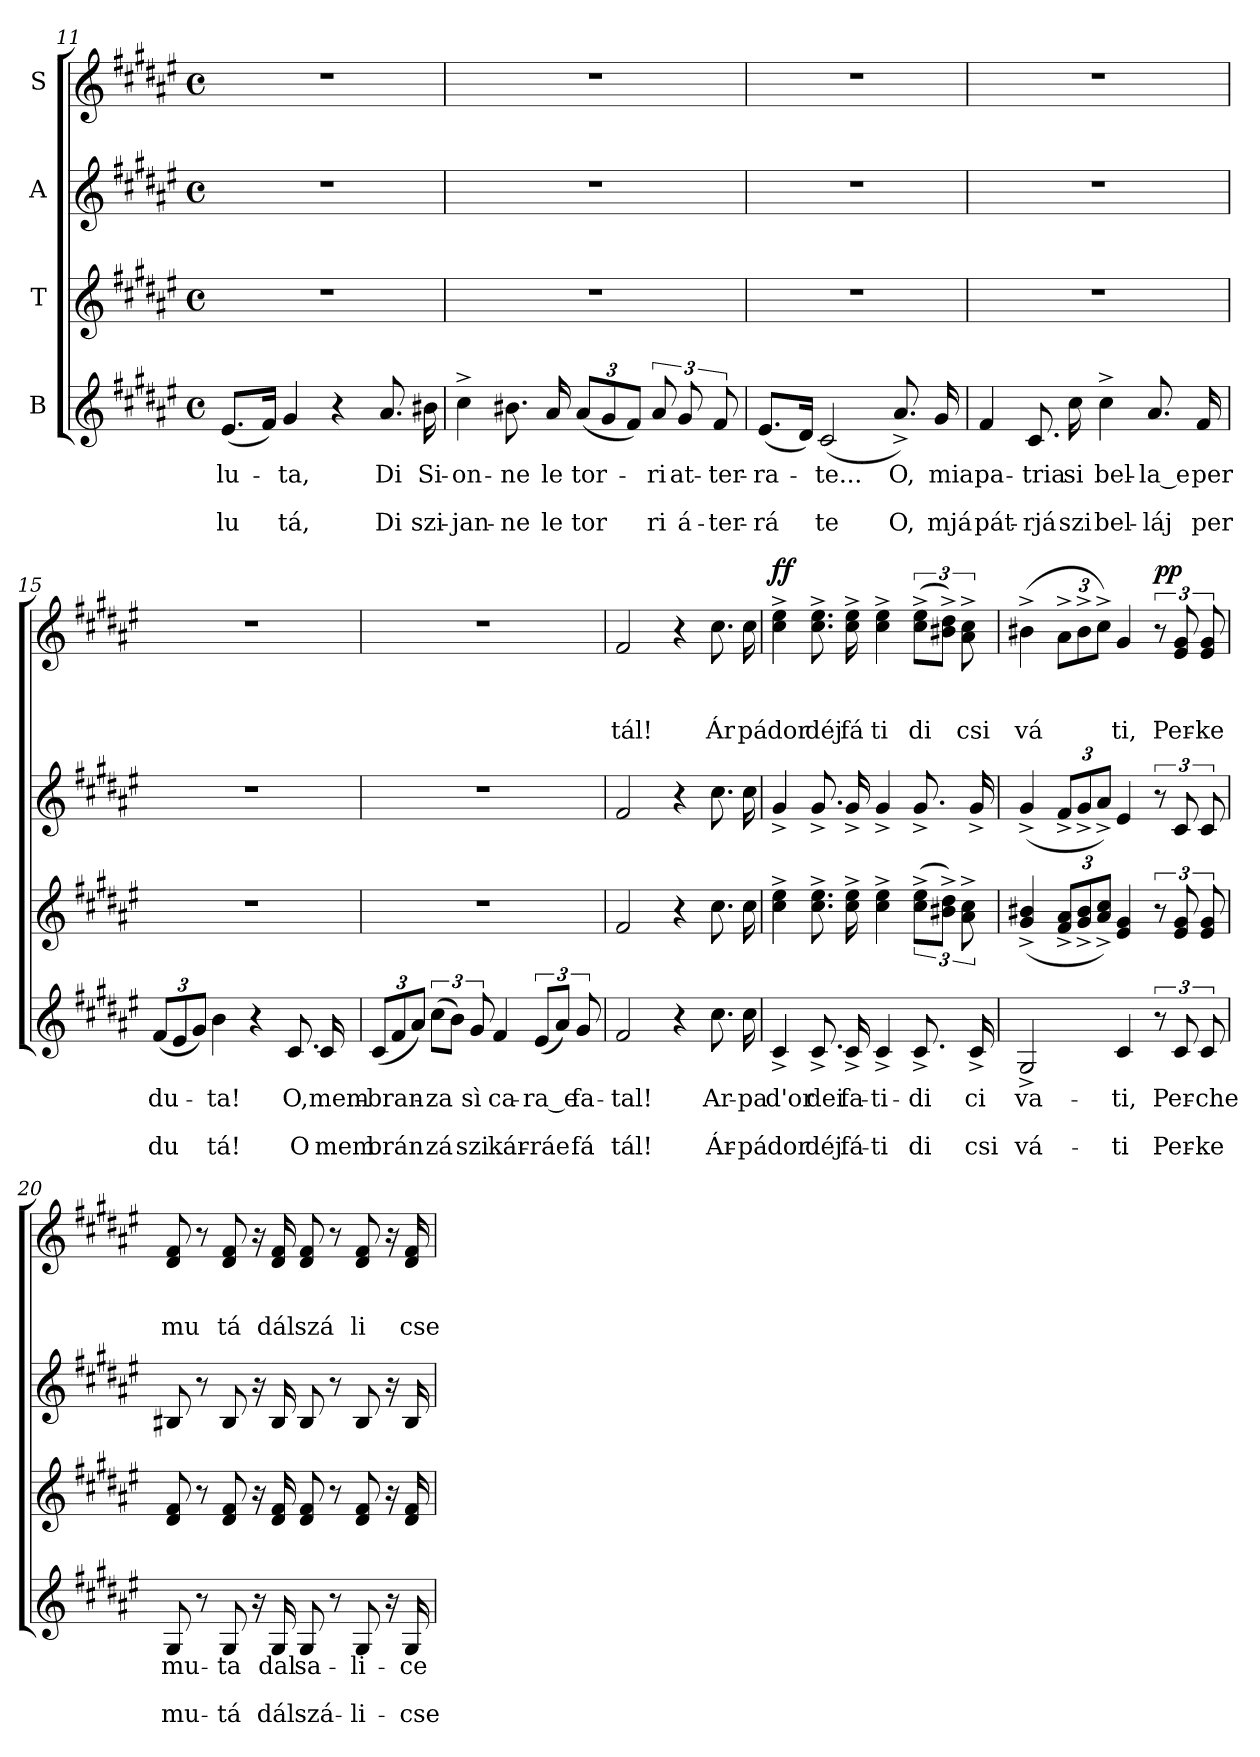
**kern	**text	**text	**text	**kern	**kern	**kern	**text	**text	**text	**dynam
*part4	*part4	*part4	*part4	*part3	*part2	*part1	*part1	*part1	*part1	*part1
*staff4	*staff4	*staff4	*staff4	*staff3	*staff2	*staff1	*staff1	*staff1	*staff1	*staff1
*I"B	*	*	*	*I"T	*I"A	*I"S	*	*	*	*
*clefG2	*	*	*	*clefG2	*clefG2	*clefG2	*	*	*	*
*k[f#c#g#d#a#e#]	*	*	*	*k[f#c#g#d#a#e#]	*k[f#c#g#d#a#e#]	*k[f#c#g#d#a#e#]	*	*	*	*
*M4/4	*	*	*	*M4/4	*M4/4	*M4/4	*	*	*	*
*met(c)	*	*	*	*met(c)	*met(c)	*met(c)	*	*	*	*
=11	=11	=11	=11	=11	=11	=11	=11	=11	=11	=11
(8.e#/L	-lu-	.	-lu	1r	1r	1r	.	.	.	.
16f#/Jk)	.	.	.	.	.	.	.	.	.	.
4g#/	-ta,	.	tá,	.	.	.	.	.	.	.
4r	.	.	.	.	.	.	.	.	.	.
8.a#/	Di	.	Di	.	.	.	.	.	.	.
16b#X\	Si-	.	szi-	.	.	.	.	.	.	.
=12	=12	=12	=12	=12	=12	=12	=12	=12	=12	=12
4cc#^\	-on-	.	-jan-	1r	1r	1r	.	.	.	.
8.b#X\	-ne	.	-ne	.	.	.	.	.	.	.
16a#/	le	.	le	.	.	.	.	.	.	.
*Xbrackettup	*	*	*	*	*	*	*	*	*	*
(12a#/L	tor-	.	tor	.	.	.	.	.	.	.
12g#/	.	.	.	.	.	.	.	.	.	.
12f#/J)	.	.	.	.	.	.	.	.	.	.
*brackettup	*	*	*	*	*	*	*	*	*	*
12a#/	-ri	.	ri	.	.	.	.	.	.	.
12g#/	at-	.	á-	.	.	.	.	.	.	.
12f#/	-ter-	.	-ter-	.	.	.	.	.	.	.
=13	=13	=13	=13	=13	=13	=13	=13	=13	=13	=13
(8.e#/L	-ra-	.	-rá	1r	1r	1r	.	.	.	.
16d#/Jk)	.	.	.	.	.	.	.	.	.	.
(2c#/	-te...	.	te	.	.	.	.	.	.	.
8.a#^/)	O,	.	O,	.	.	.	.	.	.	.
16g#/	mia	.	mjá	.	.	.	.	.	.	.
!!LO:LB:g=z
=14	=14	=14	=14	=14	=14	=14	=14	=14	=14	=14
4f#/	pa-	.	pát-	1r	1r	1r	.	.	.	.
8.c#/	-tria	.	-rjá	.	.	.	.	.	.	.
16cc#\	si	.	szi	.	.	.	.	.	.	.
4cc#^\	bel-	.	bel-	.	.	.	.	.	.	.
8.a#/	-la_e	.	-láj	.	.	.	.	.	.	.
16f#/	per	.	per	.	.	.	.	.	.	.
=15	=15	=15	=15	=15	=15	=15	=15	=15	=15	=15
*Xbrackettup	*	*	*	*	*	*	*	*	*	*
(12f#/L	du-	.	du	1r	1r	1r	.	.	.	.
12e#/	.	.	.	.	.	.	.	.	.	.
12g#/J)	.	.	.	.	.	.	.	.	.	.
4b\	-ta!	.	tá!	.	.	.	.	.	.	.
4r	.	.	.	.	.	.	.	.	.	.
8.c#/	O,	.	O	.	.	.	.	.	.	.
16c#/	mem-	.	mem	.	.	.	.	.	.	.
=16	=16	=16	=16	=16	=16	=16	=16	=16	=16	=16
(12c#/L	-bran-	.	brán	1r	1r	1r	.	.	.	.
12f#/	.	.	.	.	.	.	.	.	.	.
12a#/J)	.	.	.	.	.	.	.	.	.	.
*brackettup	*	*	*	*	*	*	*	*	*	*
(12cc#\L	-za	.	zá	.	.	.	.	.	.	.
12b\J)	.	.	.	.	.	.	.	.	.	.
12g#/	sì	.	szi	.	.	.	.	.	.	.
4f#/	ca-	.	kár-	.	.	.	.	.	.	.
(12e#/L	-ra_e	.	-ráe	.	.	.	.	.	.	.
12a#/J)	.	.	.	.	.	.	.	.	.	.
12g#/	fa-	.	fá	.	.	.	.	.	.	.
!!LO:LB:g=z
=17	=17	=17	=17	=17	=17	=17	=17	=17	=17	=17
2f#/	-tal!	.	tál!	2f#/	2f#/	2f#/	.	.	tál!	.
4r	.	.	.	4r	4r	4r	.	.	.	.
8.cc#\	Ar-	.	Ár-	8.cc#\	8.cc#\	8.cc#\	.	.	Ár	.
16cc#\	-pa	.	-pá	16cc#\	16cc#\	16cc#\	.	.	pá	.
=18	=18	=18	=18	=18	=18	=18	=18	=18	=18	=18
!	!	!	!	!	!	!	!	!	!	!LO:DY:a
4c#^/	d'or	.	dor	4cc#\^ 4ee#\^	4g#^/	4cc#\^ 4ee#\^	.	.	dor	ff
8.c#^/	dei	.	déj	8.cc#\^ 8.ee#\^	8.g#^/	8.cc#\^ 8.ee#\^	.	.	déj	.
16c#^/	fa-	.	fá-	16cc#\^ 16ee#\^	16g#^/	16cc#\^ 16ee#\^	.	.	fá	.
4c#^/	-ti-	.	-ti	4cc#\^ 4ee#\^	4g#^/	4cc#\^ 4ee#\^	.	.	ti	.
8.c#^/	-di	.	di	(12cc#\^ 12ee#\^L	8.g#^/	(12cc#\^ 12ee#\^L	.	.	di	.
.	.	.	.	12b#X\^ 12dd#\^J)	.	12b#X\^ 12dd#\^J)	.	.	.	.
.	.	.	.	12a#\^ 12cc#\^	.	12a#\^ 12cc#\^	.	.	csi	.
16c#^/	ci	.	csi	.	16g#^/	.	.	.	.	.
=19	=19	=19	=19	=19	=19	=19	=19	=19	=19	=19
2G#^/	va-	.	vá-	(4g#/^ 4b#X/^	(>4g#^/	(4b#X^\	.	.	vá	.
*	*	*	*	*Xbrackettup	*Xbrackettup	*Xbrackettup	*	*	*	*
.	.	.	.	12f#/^ 12a#/^L	12f#^/L	12a#^\L	.	.	.	.
.	.	.	.	12g#/^ 12b#/^	12g#^/	12b#^\	.	.	.	.
.	.	.	.	12a#/^ 12cc#/^J)	12a#^/J)	12cc#^\J)	.	.	.	.
4c#/	-ti,	.	-ti	4e#/ 4g#/	4e#/	4g#/	.	.	ti,	.
*	*	*	*	*brackettup	*brackettup	*brackettup	*	*	*	*
!	!	!	!	!	!	!	!	!	!	!LO:DY:a
12r	.	.	.	12r	12r	12r	.	.	.	pp
12c#/	Per-	.	Per-	12e#/ 12g#/	12c#/	12e#/ 12g#/	.	.	Per-	.
12c#/	-che	.	-ke	12e#/ 12g#/	12c#/	12e#/ 12g#/	.	.	-ke	.
=20	=20	=20	=20	=20	=20	=20	=20	=20	=20	=20
8G#/	mu-	.	mu-	8d#/ 8f#/	8B#X/	8d#/ 8f#/	.	.	mu	.
8r	.	.	.	8r	8r	8r	.	.	.	.
8G#/	-ta	.	-tá	8d#/ 8f#/	8B#/	8d#/ 8f#/	.	.	tá	.
16r	.	.	.	16r	16r	16r	.	.	.	.
16G#/	dal	.	dál	16d#/ 16f#/	16B#/	16d#/ 16f#/	.	.	dál	.
8G#/	sa-	.	szá-	8d#/ 8f#/	8B#/	8d#/ 8f#/	.	.	szá	.
8r	.	.	.	8r	8r	8r	.	.	.	.
8G#/	-li-	.	-li-	8d#/ 8f#/	8B#/	8d#/ 8f#/	.	.	li	.
16r	.	.	.	16r	16r	16r	.	.	.	.
16G#/	-ce	.	-cse	16d#/ 16f#/	16B#/	16d#/ 16f#/	.	.	cse	.
=	=	=	=	=	=	=	=	=	=	=
*-	*-	*-	*-	*-	*-	*-	*-	*-	*-	*-
